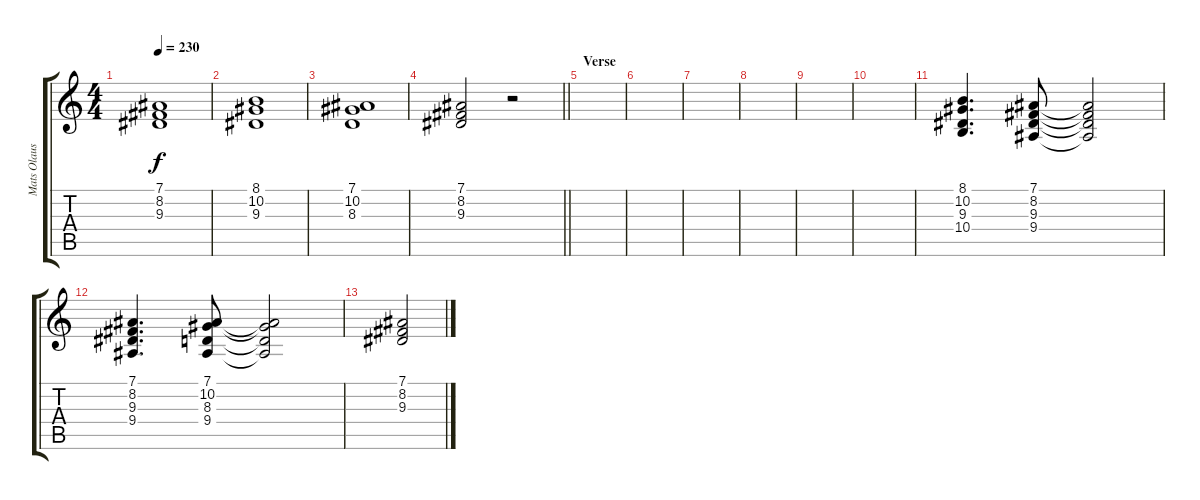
\track ("Mats Olausson" "Mats Olaus") {instrument stringensemble1}
\staff {score tabs}
\tuning (Eb4 Bb3 Gb3 Db3 Ab2 Eb2) {hide}
\ts (4 4)
\tempo 230
\clef g2
\ks c
(7.1 8.2 9.3).1{dy f} |
(8.1 10.2 9.3).1 |
(7.1 10.2 8.3).1 |
\barLineRight lightlight
(7.1 8.2 9.3).2 r.2 |
\section ("" "Verse")
|
|
|
|
|
|
(8.1 10.2 9.3 10.4).4{d} (7.1 8.2 9.3 9.4).8 (7.1{t} 8.2{t} 9.3{t} 9.4{t}).2 |
(7.1 8.2 9.3 9.4).4{d} (7.1 10.2 8.3 9.4).8 (7.1{t} 10.2{t} 8.3{t} 9.4{t}).2 |
(7.1 8.2 9.3).2
